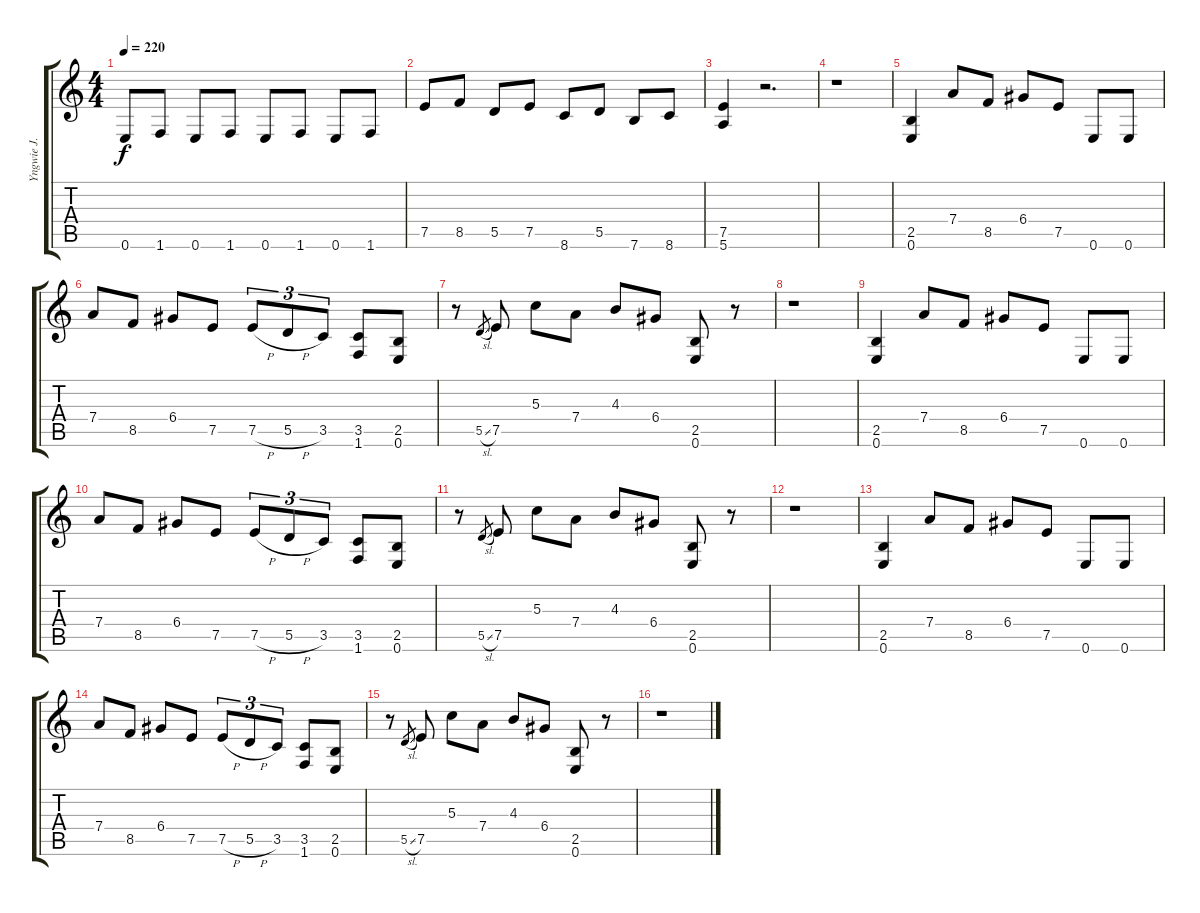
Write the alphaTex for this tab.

\track ("Yngwie J. Malmsteen (Guitar II)" "Yngwie J. ") {instrument overdrivenguitar}
\staff {score tabs}
\tuning (E4 B3 G3 D3 A2 E2) {hide}
\ts (4 4)
\tempo 220
\clef g2
\ks c
0.6.8{dy f} 1.6.8 0.6.8 1.6.8 0.6.8 1.6.8 0.6.8 1.6.8 |
7.5.8 8.5.8 5.5.8 7.5.8 8.6.8 5.5.8 7.6.8 8.6.8 |
(7.5 5.6).4 r.2{d} |
r.1 |
(2.5 0.6).4 7.4.8 8.5.8 6.4.8 7.5.8 0.6.8 0.6.8 |
7.4.8 8.5.8 6.4.8 7.5.8 7.5{h}.8{tu (3 2)} 5.5{h}.8{tu (3 2)} 3.5.8{tu (3 2)} (3.5 1.6).8 (2.5 0.6).8 |
r.8 5.5{sl}.8{gr} 7.5.8 5.3.8 7.4.8 4.3.8 6.4.8 (2.5 0.6).8 r.8 |
r.1 |
(2.5 0.6).4 7.4.8 8.5.8 6.4.8 7.5.8 0.6.8 0.6.8 |
7.4.8 8.5.8 6.4.8 7.5.8 7.5{h}.8{tu (3 2)} 5.5{h}.8{tu (3 2)} 3.5.8{tu (3 2)} (3.5 1.6).8 (2.5 0.6).8 |
r.8 5.5{sl}.8{gr} 7.5.8 5.3.8 7.4.8 4.3.8 6.4.8 (2.5 0.6).8 r.8 |
r.1 |
(2.5 0.6).4 7.4.8 8.5.8 6.4.8 7.5.8 0.6.8 0.6.8 |
7.4.8 8.5.8 6.4.8 7.5.8 7.5{h}.8{tu (3 2)} 5.5{h}.8{tu (3 2)} 3.5.8{tu (3 2)} (3.5 1.6).8 (2.5 0.6).8 |
r.8 5.5{sl}.8{gr} 7.5.8 5.3.8 7.4.8 4.3.8 6.4.8 (2.5 0.6).8 r.8 |
r.1
